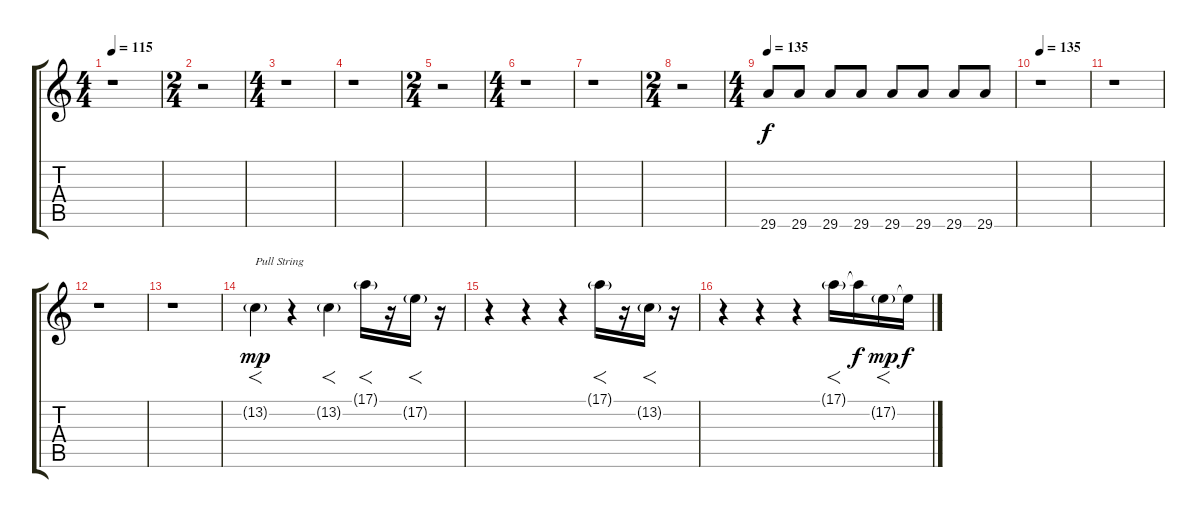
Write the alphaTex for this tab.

\track "" {instrument celesta}
\staff {score tabs}
\tuning (E4 B3 G3 D3 A2 E2) {hide}
\ts (4 4)
\tempo 115
\clef g2
\ks c
r.1{dy mp} |
\ts (2 4)
r.2 |
\ts (4 4)
r.1 |
r.1 |
\ts (2 4)
r.2 |
\ts (4 4)
r.1 |
r.1 |
\ts (2 4)
r.2 |
\ts (4 4)
\tempo 135
29.6.8{dy f volume 13 balance 8 instrument taikodrum} 29.6.8 29.6.8 29.6.8 29.6.8 29.6.8 29.6.8 29.6.8 |
\tempo 135
r.1 |
r.1 |
r.1 |
r.1 |
13.2{g}.4{f txt "Pull String" dy mp volume 3 balance 4 instrument electricguitarjazz} r.4 13.2{g}.4{f volume 3} 17.1{g}.16{f} r.16 17.2{g}.16{f} r.16 |
r.4 r.4 r.4 17.1{g}.16{f} r.16 13.2{g}.16{f} r.16 |
r.4 r.4 r.4 17.1{g}.16{f} 17.1{t}.16{dy f} 17.2{g}.16{f dy mp} 17.2{t}.16{dy f}
